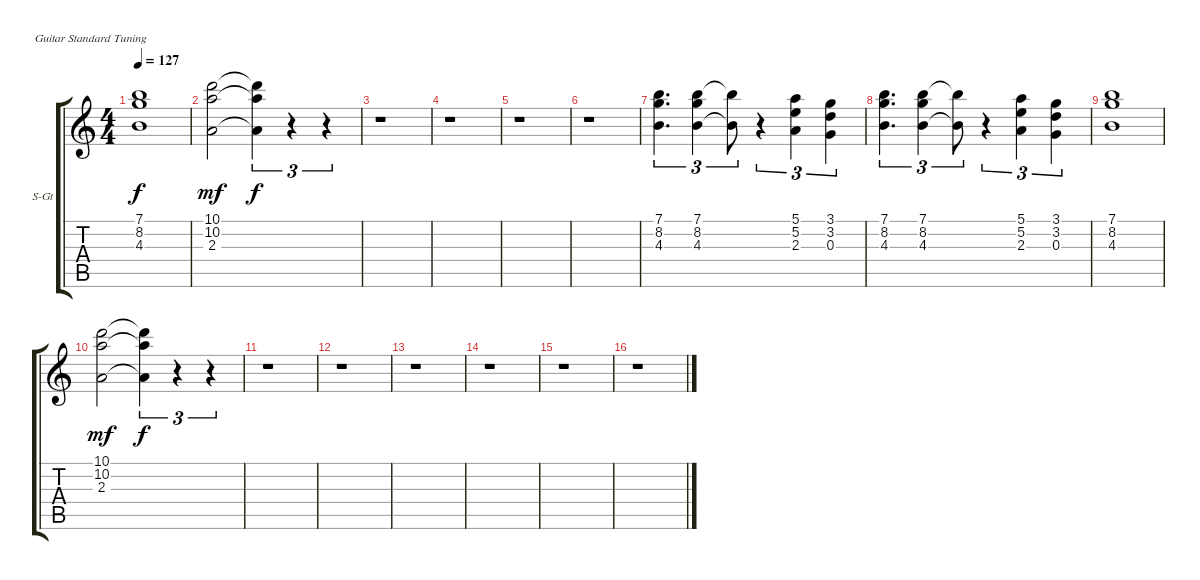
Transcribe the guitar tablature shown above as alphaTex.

\bracketExtendMode groupsimilarinstruments
\firstSystemTrackNameOrientation horizontal
\otherSystemsTrackNameOrientation horizontal
\track ("Choir" "S-Gt") {instrument choiraahs}
\staff {score tabs}
\tuning (E4 B3 G3 D3 A2 E2)
\displaytranspose 12
\ts (4 4)
\tempo 127
\clef g2
\ks c
(7.1 8.2 4.3).1{dy f} |
(10.1 10.2 2.3).2{dy mf} (10.1{t} 10.2{t} 2.3{t}).4{tu (3 2) dy f} r.4{tu (3 2)} r.4{tu (3 2)} |
r.1 |
r.1 |
r.1 |
r.1 |
(7.1 8.2 4.3).4{d tu (3 2)} (7.1 8.2 4.3).4{tu (3 2)} (7.1{t} 4.3{t}).8{tu (3 2)} r.4{tu (3 2)} (5.1 5.2 2.3).4{tu (3 2)} (3.1 3.2 0.3).4{tu (3 2)} |
(7.1 8.2 4.3).4{d tu (3 2)} (7.1 8.2 4.3).4{tu (3 2)} (7.1{t} 4.3{t}).8{tu (3 2)} r.4{tu (3 2)} (5.1 5.2 2.3).4{tu (3 2)} (3.1 3.2 0.3).4{tu (3 2)} |
(7.1 8.2 4.3).1 |
(10.1 10.2 2.3).2{dy mf} (10.1{t} 10.2{t} 2.3{t}).4{tu (3 2) dy f} r.4{tu (3 2)} r.4{tu (3 2)} |
r.1 |
r.1 |
r.1 |
r.1 |
r.1 |
r.1
